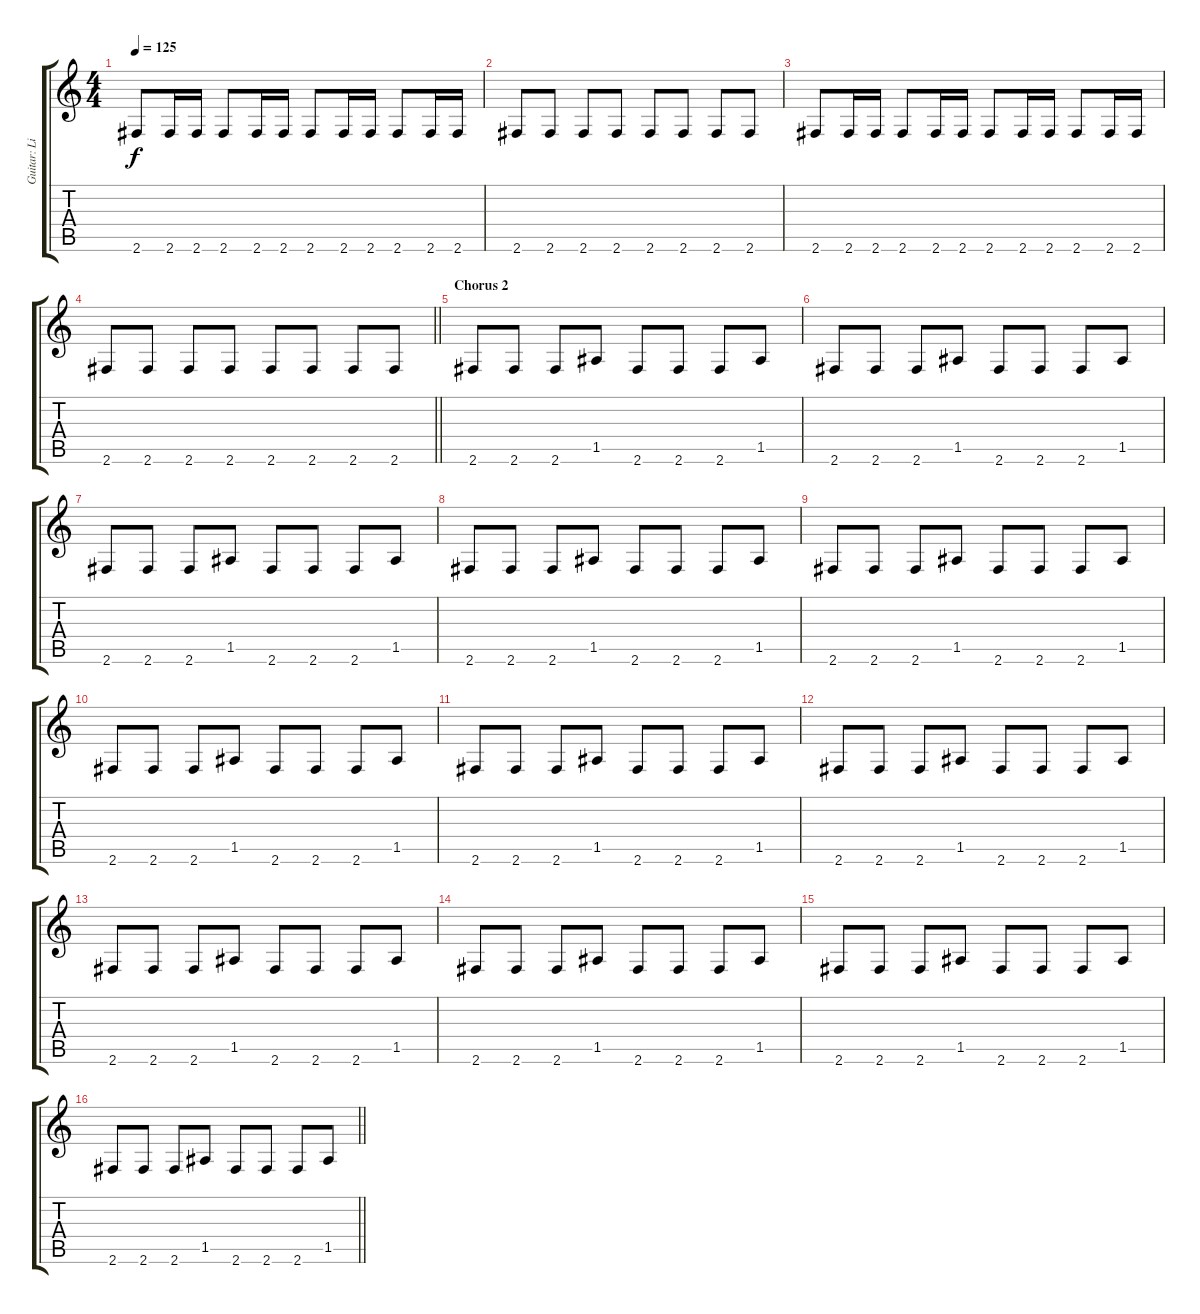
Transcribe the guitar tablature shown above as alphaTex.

\track ("Guitar: Lindsey Buckingham " "Guitar: Li") {instrument electricguitarjazz}
\staff {score tabs}
\tuning (E4 B3 G3 D3 A2 E2) {hide}
\ts (4 4)
\tempo 125
\clef g2
\ks c
2.6.8{dy f} 2.6.16 2.6.16 2.6.8 2.6.16 2.6.16 2.6.8 2.6.16 2.6.16 2.6.8 2.6.16 2.6.16 |
2.6.8 2.6.8 2.6.8 2.6.8 2.6.8 2.6.8 2.6.8 2.6.8 |
2.6.8 2.6.16 2.6.16 2.6.8 2.6.16 2.6.16 2.6.8 2.6.16 2.6.16 2.6.8 2.6.16 2.6.16 |
\barLineRight lightlight
2.6.8 2.6.8 2.6.8 2.6.8 2.6.8 2.6.8 2.6.8 2.6.8 |
\section ("" "Chorus 2")
2.6.8 2.6.8 2.6.8 1.5.8 2.6.8 2.6.8 2.6.8 1.5.8 |
2.6.8 2.6.8 2.6.8 1.5.8 2.6.8 2.6.8 2.6.8 1.5.8 |
2.6.8 2.6.8 2.6.8 1.5.8 2.6.8 2.6.8 2.6.8 1.5.8 |
2.6.8 2.6.8 2.6.8 1.5.8 2.6.8 2.6.8 2.6.8 1.5.8 |
2.6.8 2.6.8 2.6.8 1.5.8 2.6.8 2.6.8 2.6.8 1.5.8 |
2.6.8 2.6.8 2.6.8 1.5.8 2.6.8 2.6.8 2.6.8 1.5.8 |
2.6.8 2.6.8 2.6.8 1.5.8 2.6.8 2.6.8 2.6.8 1.5.8 |
2.6.8 2.6.8 2.6.8 1.5.8 2.6.8 2.6.8 2.6.8 1.5.8 |
2.6.8 2.6.8 2.6.8 1.5.8 2.6.8 2.6.8 2.6.8 1.5.8 |
2.6.8 2.6.8 2.6.8 1.5.8 2.6.8 2.6.8 2.6.8 1.5.8 |
2.6.8 2.6.8 2.6.8 1.5.8 2.6.8 2.6.8 2.6.8 1.5.8 |
\barLineRight lightlight
2.6.8 2.6.8 2.6.8 1.5.8 2.6.8 2.6.8 2.6.8 1.5.8
